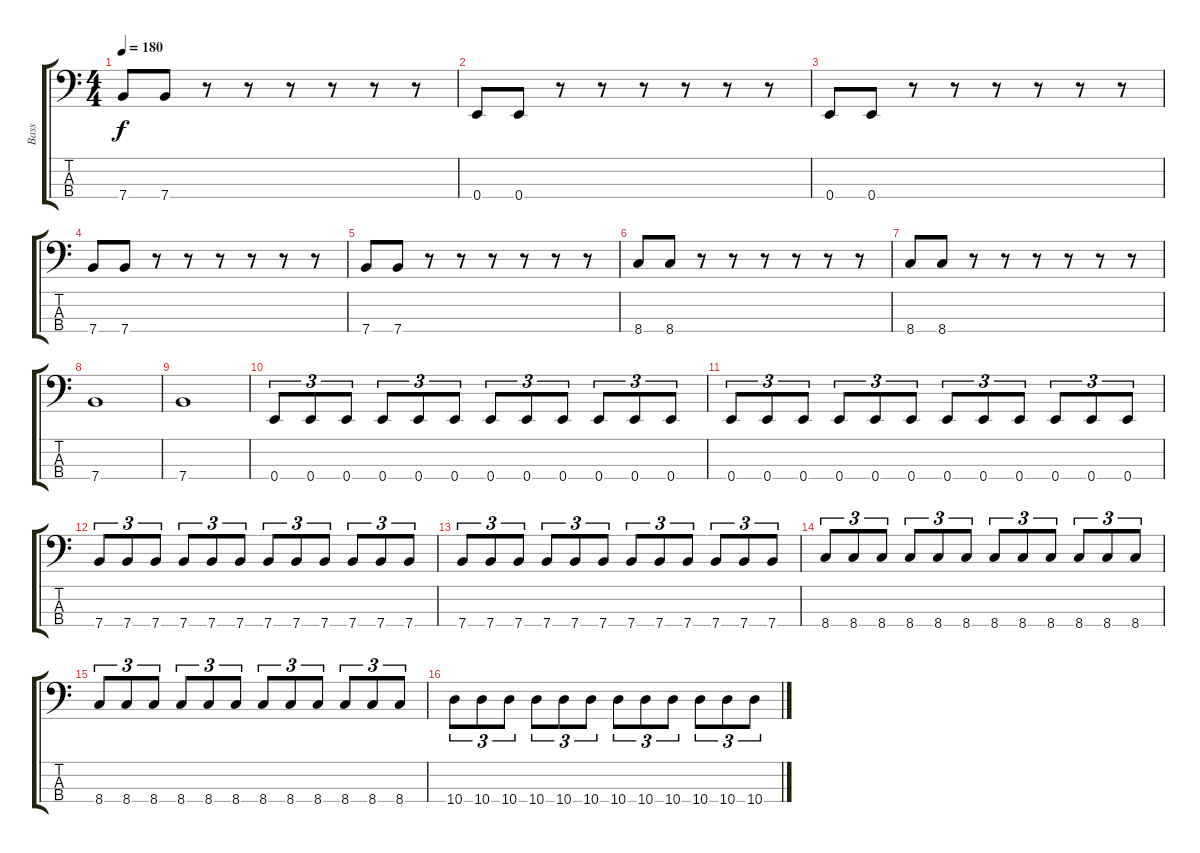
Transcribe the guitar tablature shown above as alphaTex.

\track ("Bass" "Bass") {instrument electricbassfinger}
\staff {score tabs}
\tuning (G2 D2 A1 E1) {hide}
\ts (4 4)
\tempo 180
\clef f4
\ks c
7.4.8{dy f} 7.4.8 r.8 r.8 r.8 r.8 r.8 r.8 |
0.4.8 0.4.8 r.8 r.8 r.8 r.8 r.8 r.8 |
0.4.8 0.4.8 r.8 r.8 r.8 r.8 r.8 r.8 |
7.4.8 7.4.8 r.8 r.8 r.8 r.8 r.8 r.8 |
7.4.8 7.4.8 r.8 r.8 r.8 r.8 r.8 r.8 |
8.4.8 8.4.8 r.8 r.8 r.8 r.8 r.8 r.8 |
8.4.8 8.4.8 r.8 r.8 r.8 r.8 r.8 r.8 |
7.4.1 |
7.4.1 |
0.4.8{tu (3 2)} 0.4.8{tu (3 2)} 0.4.8{tu (3 2)} 0.4.8{tu (3 2)} 0.4.8{tu (3 2)} 0.4.8{tu (3 2)} 0.4.8{tu (3 2)} 0.4.8{tu (3 2)} 0.4.8{tu (3 2)} 0.4.8{tu (3 2)} 0.4.8{tu (3 2)} 0.4.8{tu (3 2)} |
0.4.8{tu (3 2)} 0.4.8{tu (3 2)} 0.4.8{tu (3 2)} 0.4.8{tu (3 2)} 0.4.8{tu (3 2)} 0.4.8{tu (3 2)} 0.4.8{tu (3 2)} 0.4.8{tu (3 2)} 0.4.8{tu (3 2)} 0.4.8{tu (3 2)} 0.4.8{tu (3 2)} 0.4.8{tu (3 2)} |
7.4.8{tu (3 2)} 7.4.8{tu (3 2)} 7.4.8{tu (3 2)} 7.4.8{tu (3 2)} 7.4.8{tu (3 2)} 7.4.8{tu (3 2)} 7.4.8{tu (3 2)} 7.4.8{tu (3 2)} 7.4.8{tu (3 2)} 7.4.8{tu (3 2)} 7.4.8{tu (3 2)} 7.4.8{tu (3 2)} |
7.4.8{tu (3 2)} 7.4.8{tu (3 2)} 7.4.8{tu (3 2)} 7.4.8{tu (3 2)} 7.4.8{tu (3 2)} 7.4.8{tu (3 2)} 7.4.8{tu (3 2)} 7.4.8{tu (3 2)} 7.4.8{tu (3 2)} 7.4.8{tu (3 2)} 7.4.8{tu (3 2)} 7.4.8{tu (3 2)} |
8.4.8{tu (3 2)} 8.4.8{tu (3 2)} 8.4.8{tu (3 2)} 8.4.8{tu (3 2)} 8.4.8{tu (3 2)} 8.4.8{tu (3 2)} 8.4.8{tu (3 2)} 8.4.8{tu (3 2)} 8.4.8{tu (3 2)} 8.4.8{tu (3 2)} 8.4.8{tu (3 2)} 8.4.8{tu (3 2)} |
8.4.8{tu (3 2)} 8.4.8{tu (3 2)} 8.4.8{tu (3 2)} 8.4.8{tu (3 2)} 8.4.8{tu (3 2)} 8.4.8{tu (3 2)} 8.4.8{tu (3 2)} 8.4.8{tu (3 2)} 8.4.8{tu (3 2)} 8.4.8{tu (3 2)} 8.4.8{tu (3 2)} 8.4.8{tu (3 2)} |
10.4.8{tu (3 2)} 10.4.8{tu (3 2)} 10.4.8{tu (3 2)} 10.4.8{tu (3 2)} 10.4.8{tu (3 2)} 10.4.8{tu (3 2)} 10.4.8{tu (3 2)} 10.4.8{tu (3 2)} 10.4.8{tu (3 2)} 10.4.8{tu (3 2)} 10.4.8{tu (3 2)} 10.4.8{tu (3 2)}
